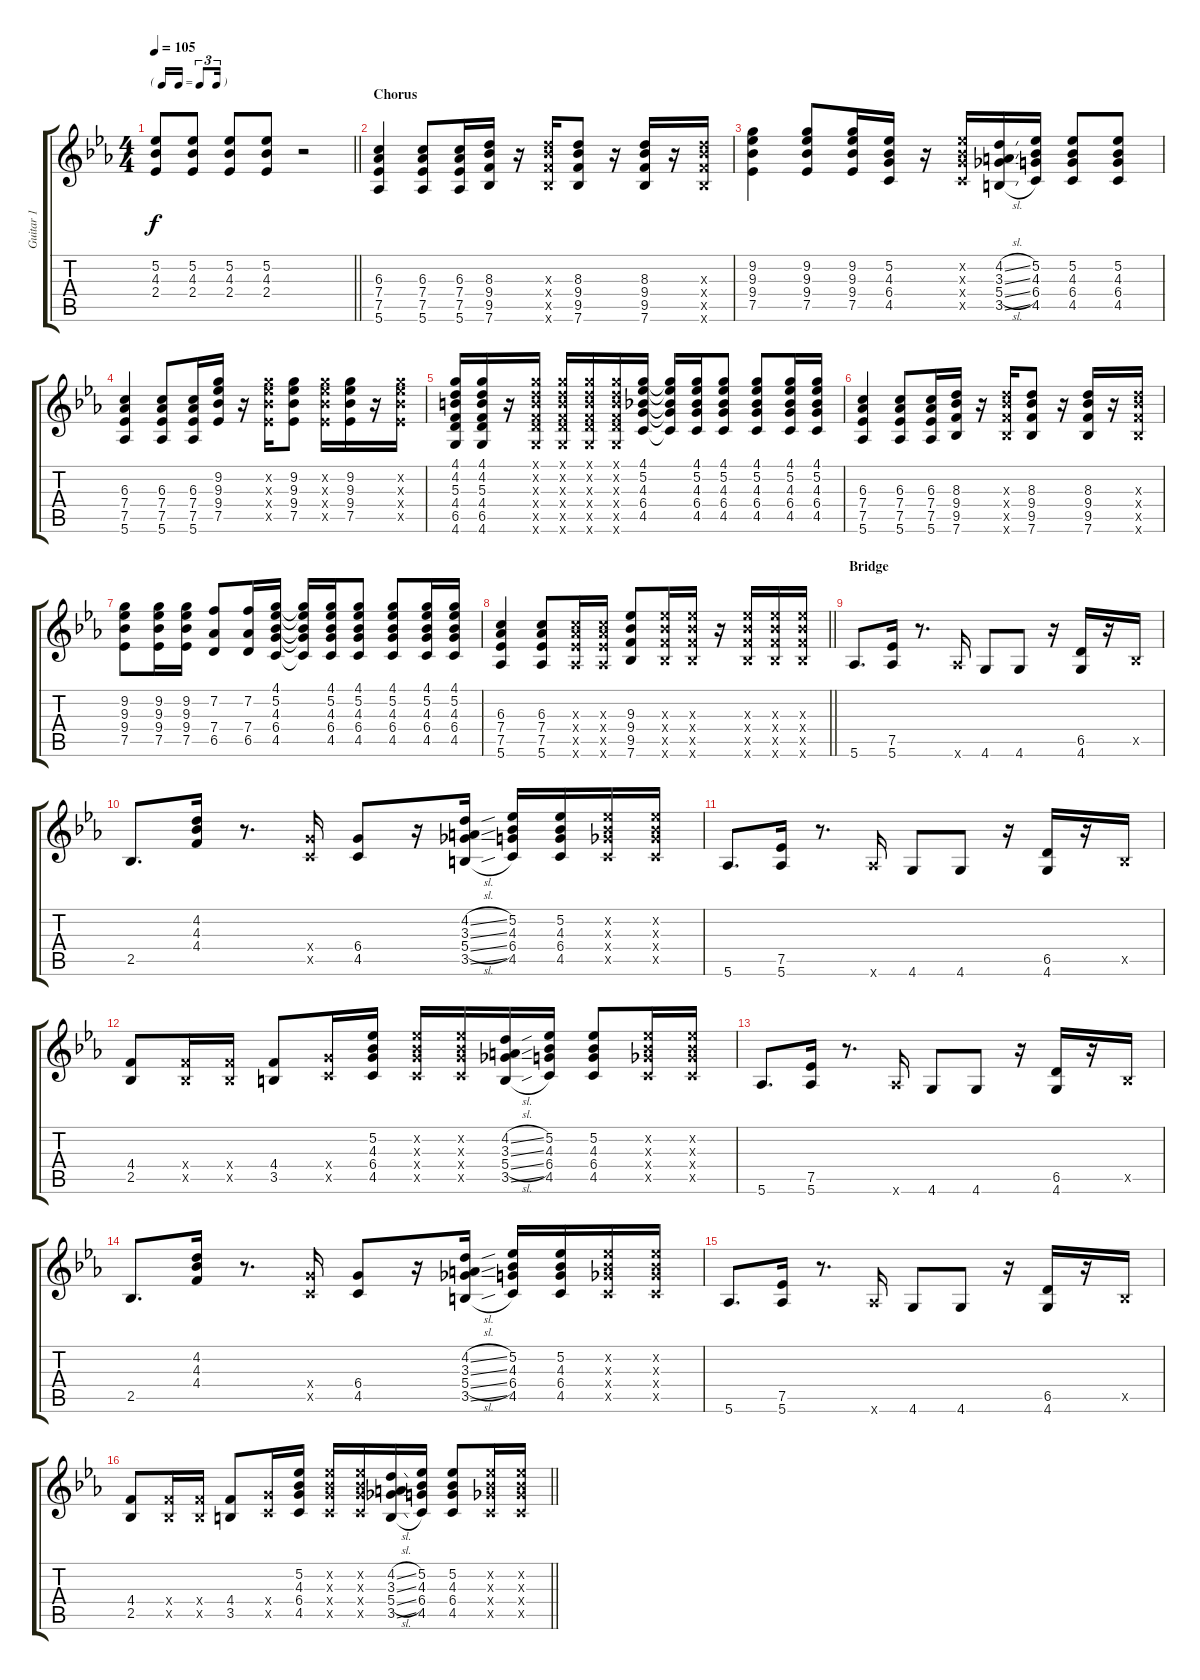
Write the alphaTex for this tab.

\track ("Guitar 1" "Guitar 1") {instrument electricguitarjazz}
\staff {score tabs}
\tuning (Eb4 Bb3 Gb3 Db3 Ab2 Eb2) {hide}
\ts (4 4)
\tf triplet16th
\tempo 105
\clef g2
\barLineRight lightlight
\ks eb
(5.2{t} 4.3{t} 2.4{t}).8{dy f} (5.2 4.3 2.4).8 (5.2 4.3 2.4).8 (5.2 4.3 2.4).8 r.2 |
\section ("" "Chorus")
(6.3 7.4 7.5 5.6).4 (6.3 7.4 7.5 5.6).8 (6.3 7.4 7.5 5.6).16 (8.3 9.4 9.5 7.6).16 r.16 (8.3{x} 9.4{x} 9.5{x} 7.6{x}).16 (8.3 9.4 9.5 7.6).8 r.16 (8.3 9.4 9.5 7.6).16 r.16 (8.3{x} 9.4{x} 9.5{x} 7.6{x}).16 |
(9.2 9.3 9.4 7.5).4 (9.2 9.3 9.4 7.5).8 (9.2 9.3 9.4 7.5).16 (5.2 4.3 6.4 4.5).16 r.16 (5.2{x} 4.3{x} 6.4{x} 4.5{x}).16 (4.2{sl} 3.3{sl} 5.4{sl} 3.5{sl}).16 (5.2 4.3 6.4 4.5).16 (5.2 4.3 6.4 4.5).8 (5.2 4.3 6.4 4.5).8 |
(6.3 7.4 7.5 5.6).4 (6.3 7.4 7.5 5.6).8 (6.3 7.4 7.5 5.6).16 (9.2 9.3 9.4 7.5).16 r.16 (9.2{x} 9.3{x} 9.4{x} 7.5{x}).16 (9.2 9.3 9.4 7.5).8 (9.2{x} 9.3{x} 9.4{x} 7.5{x}).16 (9.2 9.3 9.4 7.5).16 r.16 (9.2{x} 9.3{x} 9.4{x} 7.5{x}).16 |
(4.1 4.2 5.3 4.4 6.5 4.6).16 (4.1 4.2 5.3 4.4 6.5 4.6).16 r.16 (4.1{x} 4.2{x} 5.3{x} 4.4{x} 6.5{x} 4.6{x}).16 (4.1{x} 4.2{x} 5.3{x} 4.4{x} 6.5{x} 4.6{x}).16 (4.1{x} 4.2{x} 5.3{x} 4.4{x} 6.5{x} 4.6{x}).16 (4.1{x} 4.2{x} 5.3{x} 4.4{x} 6.5{x} 4.6{x}).16 (4.1 5.2 4.3 6.4 4.5).16 (4.1{t} 5.2{t} 4.3{t} 6.4{t} 4.5{t}).16 (4.1 5.2 4.3 6.4 4.5).16 (4.1 5.2 4.3 6.4 4.5).8 (4.1 5.2 4.3 6.4 4.5).8 (4.1 5.2 4.3 6.4 4.5).16 (4.1 5.2 4.3 6.4 4.5).16 |
(6.3 7.4 7.5 5.6).4 (6.3 7.4 7.5 5.6).8 (6.3 7.4 7.5 5.6).16 (8.3 9.4 9.5 7.6).16 r.16 (8.3{x} 9.4{x} 9.5{x} 7.6{x}).16 (8.3 9.4 9.5 7.6).8 r.16 (8.3 9.4 9.5 7.6).16 r.16 (8.3{x} 9.4{x} 9.5{x} 7.6{x}).16 |
(9.2 9.3 9.4 7.5).8 (9.2 9.3 9.4 7.5).16 (9.2 9.3 9.4 7.5).16 (7.2 7.4 6.5).8 (7.2 7.4 6.5).16 (4.1 5.2 4.3 6.4 4.5).16 (4.1{t} 5.2{t} 4.3{t} 6.4{t} 4.5{t}).16 (4.1 5.2 4.3 6.4 4.5).16 (4.1 5.2 4.3 6.4 4.5).8 (4.1 5.2 4.3 6.4 4.5).8 (4.1 5.2 4.3 6.4 4.5).16 (4.1 5.2 4.3 6.4 4.5).16 |
\barLineRight lightlight
(6.3 7.4 7.5 5.6).4 (6.3 7.4 7.5 5.6).8 (6.3{x} 7.4{x} 7.5{x} 5.6{x}).16 (6.3{x} 7.4{x} 7.5{x} 5.6{x}).16 (9.3 9.4 9.5 7.6).8 (9.3{x} 9.4{x} 9.5{x} 7.6{x}).16 (9.3{x} 9.4{x} 9.5{x} 7.6{x}).16 r.16 (9.3{x} 9.4{x} 9.5{x} 7.6{x}).16 (9.3{x} 9.4{x} 9.5{x} 7.6{x}).16 (9.3{x} 9.4{x} 9.5{x} 7.6{x}).16 |
\section ("" "Bridge")
5.6.8{d} (7.5 5.6).16 r.8{d} 5.6{x}.16 4.6.8 4.6.8 r.16 (6.5 4.6).16 r.16 2.5{x}.16 |
2.5.8{d} (4.2 4.3 4.4).16 r.8{d} (6.4{x} 4.5{x}).16 (6.4 4.5).8 r.16 (4.2{sl} 3.3{sl} 5.4{sl} 3.5{sl}).16 (5.2 4.3 6.4 4.5).16 (5.2 4.3 6.4 4.5).16 (5.2{x} 4.3{x} 5.4{x} 4.5{x}).16 (5.2{x} 4.3{x} 5.4{x} 4.5{x}).16 |
5.6.8{d} (7.5 5.6).16 r.8{d} 5.6{x}.16 4.6.8 4.6.8 r.16 (6.5 4.6).16 r.16 2.5{x}.16 |
(4.4 2.5).8 (4.4{x} 2.5{x}).16 (4.4{x} 2.5{x}).16 (4.4 3.5).8 (6.4{x} 4.5{x}).16 (5.2 4.3 6.4 4.5).16 (5.2{x} 4.3{x} 6.4{x} 4.5{x}).16 (5.2{x} 4.3{x} 6.4{x} 4.5{x}).16 (4.2{sl} 3.3{sl} 5.4{sl} 3.5{sl}).16 (5.2 4.3 6.4 4.5).16 (5.2 4.3 6.4 4.5).8 (5.2{x} 4.3{x} 5.4{x} 4.5{x}).16 (5.2{x} 4.3{x} 5.4{x} 4.5{x}).16 |
5.6.8{d} (7.5 5.6).16 r.8{d} 5.6{x}.16 4.6.8 4.6.8 r.16 (6.5 4.6).16 r.16 2.5{x}.16 |
2.5.8{d} (4.2 4.3 4.4).16 r.8{d} (6.4{x} 4.5{x}).16 (6.4 4.5).8 r.16 (4.2{sl} 3.3{sl} 5.4{sl} 3.5{sl}).16 (5.2 4.3 6.4 4.5).16 (5.2 4.3 6.4 4.5).16 (5.2{x} 4.3{x} 5.4{x} 4.5{x}).16 (5.2{x} 4.3{x} 5.4{x} 4.5{x}).16 |
5.6.8{d} (7.5 5.6).16 r.8{d} 5.6{x}.16 4.6.8 4.6.8 r.16 (6.5 4.6).16 r.16 2.5{x}.16 |
\barLineRight lightlight
(4.4 2.5).8 (4.4{x} 2.5{x}).16 (4.4{x} 2.5{x}).16 (4.4 3.5).8 (6.4{x} 4.5{x}).16 (5.2 4.3 6.4 4.5).16 (5.2{x} 4.3{x} 6.4{x} 4.5{x}).16 (5.2{x} 4.3{x} 6.4{x} 4.5{x}).16 (4.2{sl} 3.3{sl} 5.4{sl} 3.5{sl}).16 (5.2 4.3 6.4 4.5).16 (5.2 4.3 6.4 4.5).8 (5.2{x} 4.3{x} 5.4{x} 4.5{x}).16 (5.2{x} 4.3{x} 5.4{x} 4.5{x}).16
